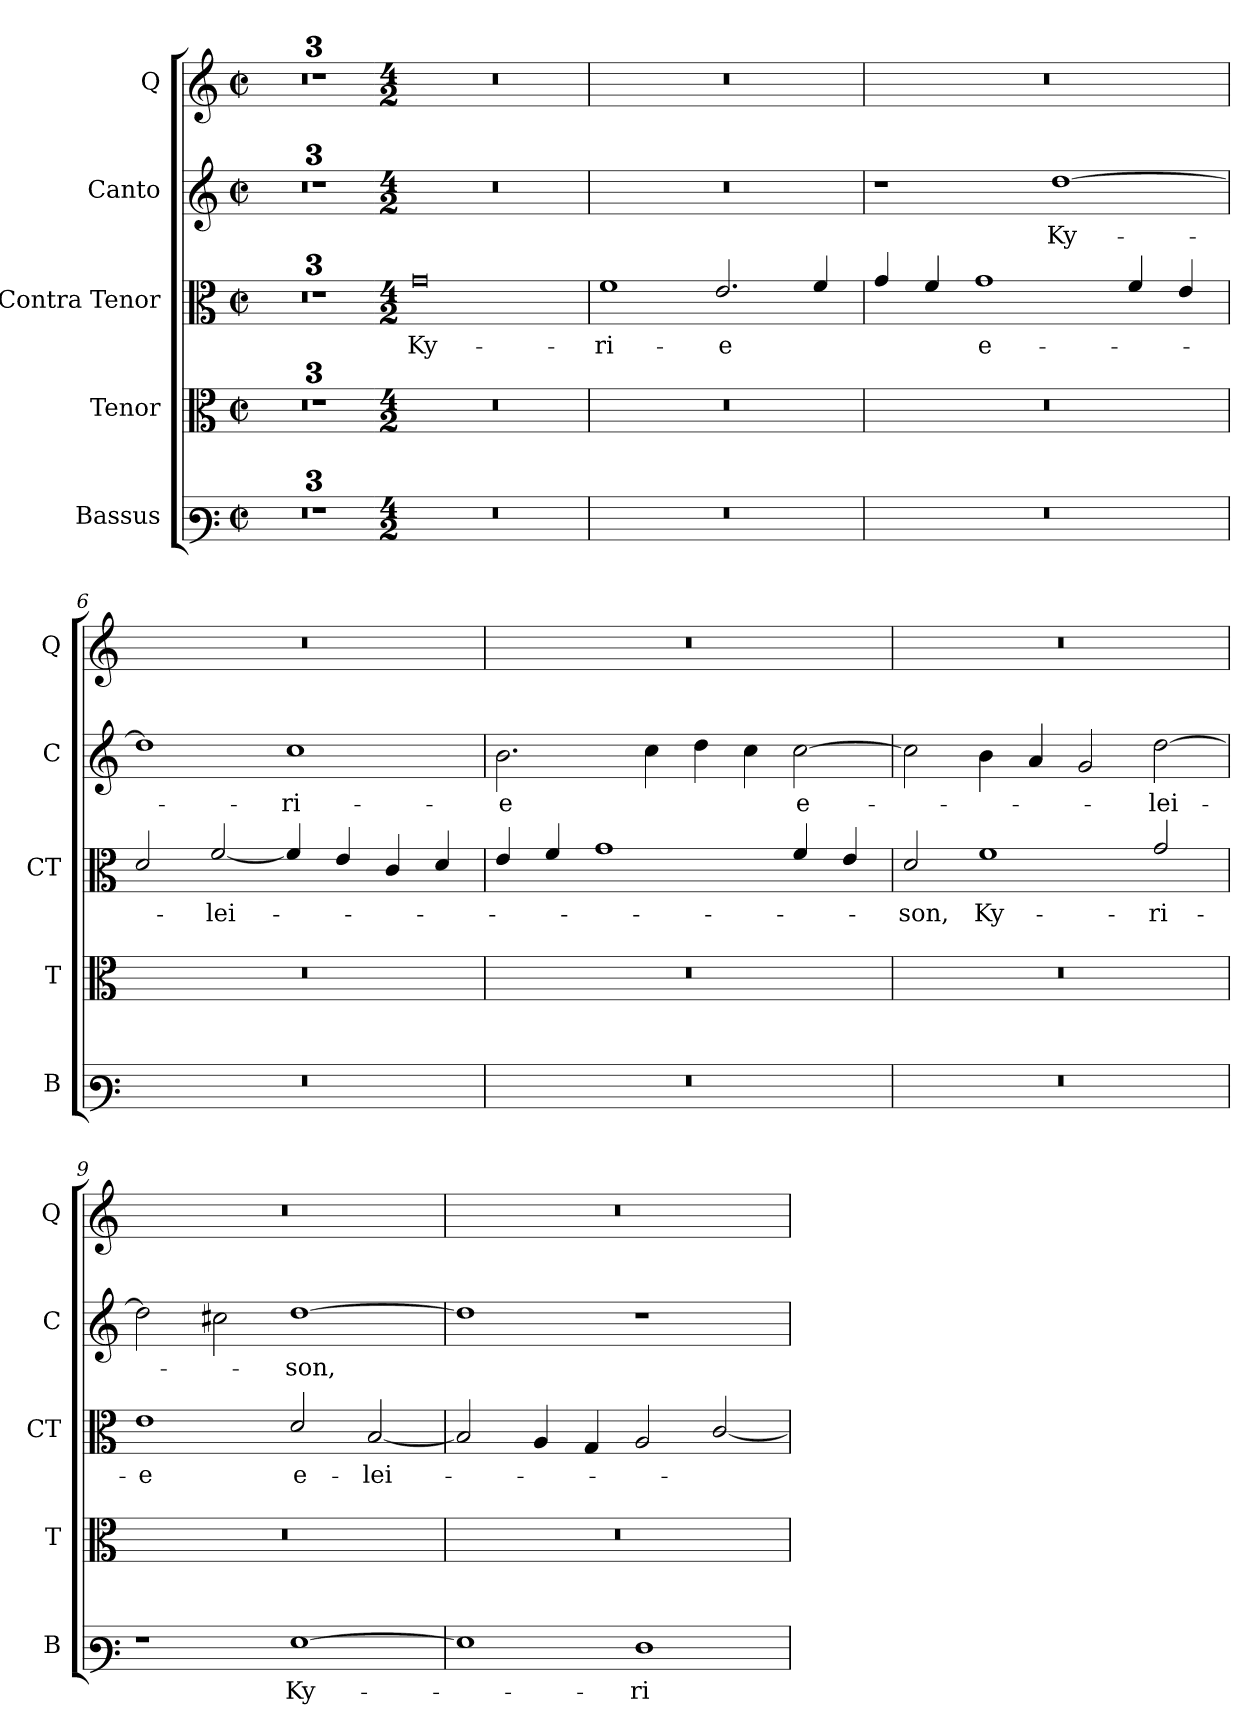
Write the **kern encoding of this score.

**kern	**text	**kern	**kern	**text	**kern	**text	**kern
*part5	*part5	*part4	*part3	*part3	*part2	*part2	*part1
*staff5	*staff5	*staff4	*staff3	*staff3	*staff2	*staff2	*staff1
*I"Bassus	*	*I"Tenor	*I"Contra Tenor	*	*I"Canto	*	*I"Q
*I'B	*	*I'T	*I'CT	*	*I'C	*	*I'Q
*clefF3	*	*clefC3	*clefC3	*	*clefG2	*	*clefG2
*k[]	*	*k[]	*k[]	*	*k[]	*	*k[]
*C:	*	*C:	*C:	*	*C:	*	*C:
*M2/2	*	*M2/2	*M2/2	*	*M2/2	*	*M2/2
*met(c|)	*	*met(c|)	*met(c|)	*	*met(c|)	*	*met(c|)
=1	=1	=1	=1	=1	=1	=1	=1
1ryy	.	1ryy	1ryy	.	1ryy	.	1r
=2	=2	=2	=2	=2	=2	=2	=2
*M2/2	*	*M2/2	*M2/2	*	*M2/2	*	*M2/2
1ryy	.	1ryy	1ryy	.	1ryy	.	1r
=3	=3	=3	=3	=3	=3	=3	=3
*clefF4	*	*clefGv2	*clefG2	*	*	*	*
1ryy	.	1ryy	1ryy	.	1ryy	.	1r
=3X1-	=3X1-	=3X1-	=3X1-	=3X1-	=3X1-	=3X1-	=3X1-
*M4/2	*	*M4/2	*M4/2	*	*M4/2	*	*M4/2
!	!	!	!	!LO:LY:b	!	!	!
0r	.	0r	0g	Ky-	0r	.	0r
=4	=4	=4	=4	=4	=4	=4	=4
!	!	!	!	!LO:LY:b	!	!	!
0r	.	0r	1f	-ri-	0r	.	0r
!	!	!	!	!LO:LY:b	!	!	!
.	.	.	2.e/	-e	.	.	.
.	.	.	4f/	.	.	.	.
=5	=5	=5	=5	=5	=5	=5	=5
0r	.	0r	4g/	.	1r	.	0r
.	.	.	4f/	.	.	.	.
!	!	!	!	!LO:LY:b	!	!	!
.	.	.	1g	e-	.	.	.
!	!	!	!	!	!	!LO:LY:b	!
.	.	.	.	.	[1dd	Ky-	.
.	.	.	4f/	.	.	.	.
.	.	.	4e/	.	.	.	.
=6	=6	=6	=6	=6	=6	=6	=6
0r	.	0r	2d/	.	1dd]	.	0r
!	!	!	!	!LO:LY:b	!	!	!
.	.	.	[2f/	-lei-	.	.	.
!	!	!	!	!	!	!LO:LY:b	!
.	.	.	4f/]	.	1cc	-ri-	.
.	.	.	4e/	.	.	.	.
.	.	.	4c/	.	.	.	.
.	.	.	4d/	.	.	.	.
=7	=7	=7	=7	=7	=7	=7	=7
!	!	!	!	!	!	!LO:LY:b	!
0r	.	0r	4e/	.	2.b\	-e	0r
.	.	.	4f/	.	.	.	.
.	.	.	1g	.	.	.	.
.	.	.	.	.	4cc\	.	.
.	.	.	.	.	4dd\	.	.
.	.	.	.	.	4cc\	.	.
!	!	!	!	!	!	!LO:LY:b	!
.	.	.	4f/	.	[2cc\	e-	.
.	.	.	4e/	.	.	.	.
!!LO:LB:g=z
=8	=8	=8	=8	=8	=8	=8	=8
!	!	!	!	!LO:LY:b	!	!	!
0r	.	0r	2d/	-son,	2cc\]	.	0r
!	!	!	!	!LO:LY:b	!	!	!
.	.	.	1f	Ky-	4b\	.	.
.	.	.	.	.	4a/	.	.
.	.	.	.	.	2g/	.	.
!	!	!	!	!LO:LY:b	!	!	!
!	!	!	!	!	!	!LO:LY:b	!
.	.	.	2g/	-ri-	[2dd\	-lei-	.
=9	=9	=9	=9	=9	=9	=9	=9
!	!	!	!	!LO:LY:b	!	!	!
1r	.	0r	1e	-e	2dd\]	.	0r
.	.	.	.	.	2cc#X\	.	.
!	!LO:LY:b	!	!	!	!	!	!
!	!	!	!	!LO:LY:b	!	!	!
!	!	!	!	!	!	!LO:LY:b	!
[1G	Ky-	.	2d/	e-	[1dd	-son,	.
!	!	!	!	!LO:LY:b	!	!	!
.	.	.	[2B/	-lei-	.	.	.
=10	=10	=10	=10	=10	=10	=10	=10
1G]	.	0r	2B/]	.	1dd]	.	0r
.	.	.	4A/	.	.	.	.
.	.	.	4G/	.	.	.	.
!	!LO:LY:b	!	!	!	!	!	!
1F	-ri-	.	2A/	.	1r	.	.
.	.	.	[2c/	.	.	.	.
=	=	=	=	=	=	=	=
*-	*-	*-	*-	*-	*-	*-	*-
